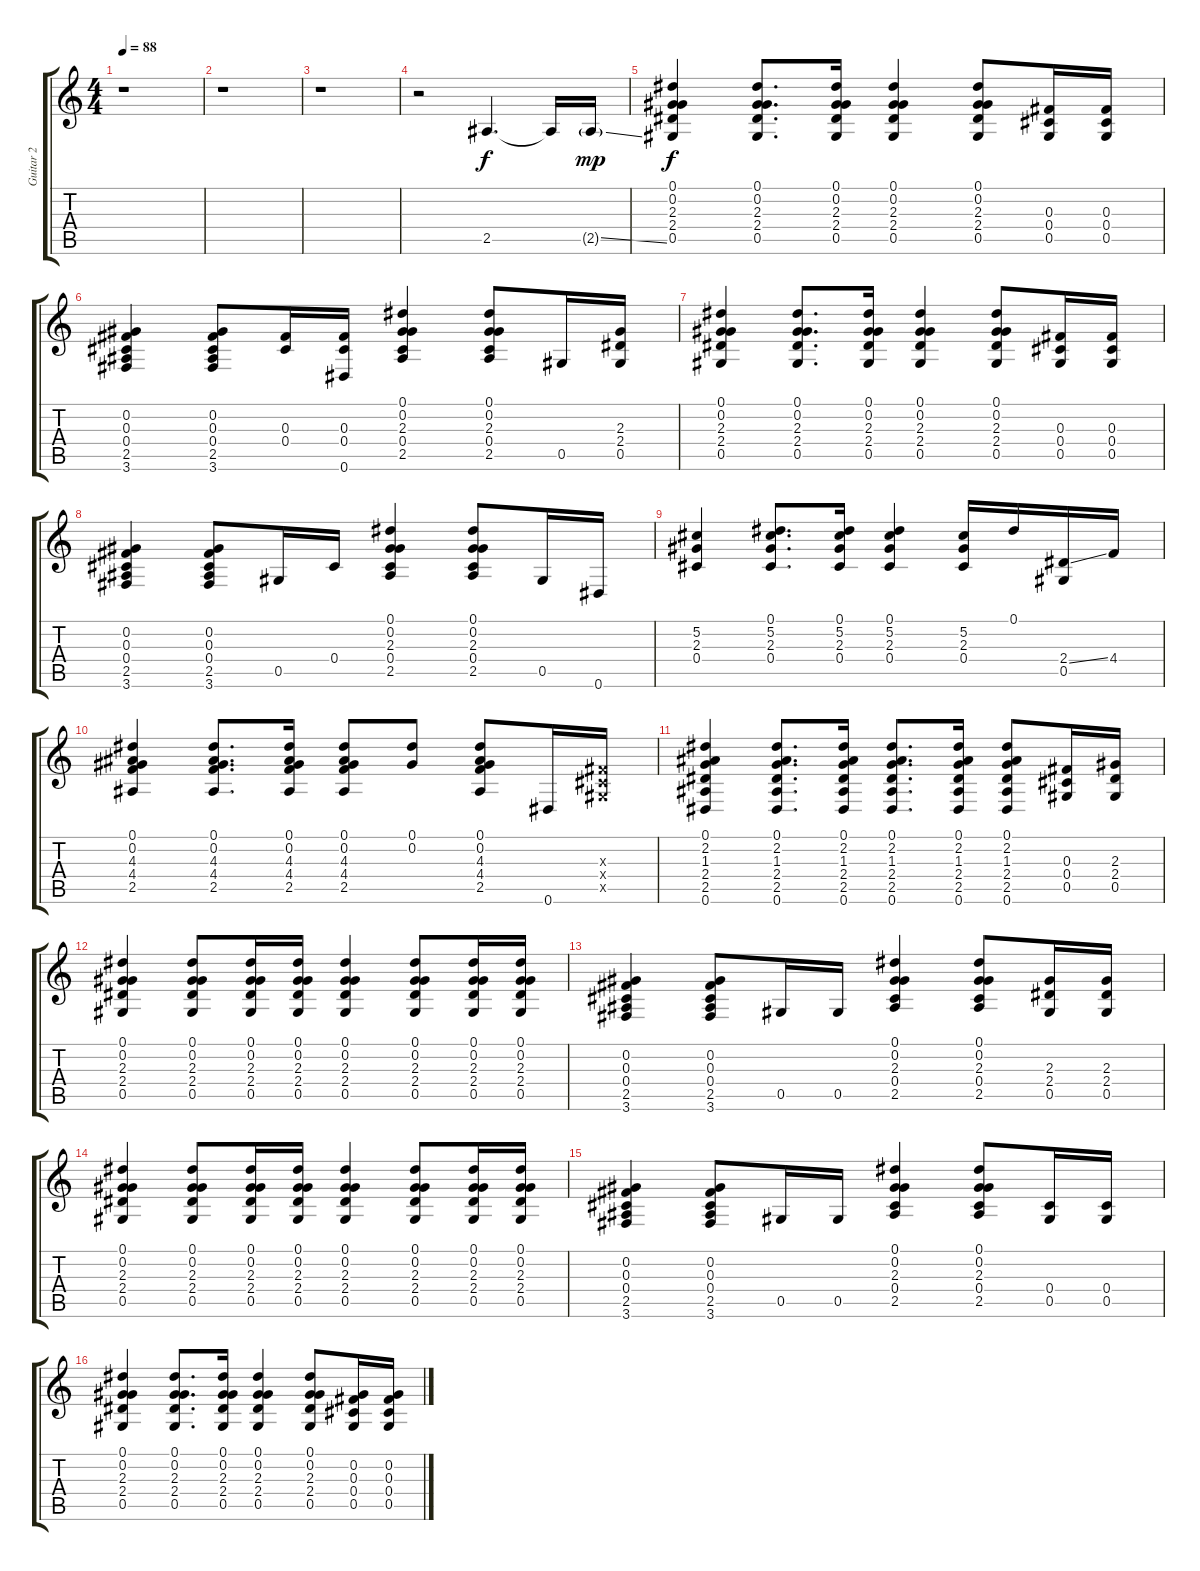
\track ("Guitar 2" "Guitar 2") {instrument overdrivenguitar}
\staff {score tabs}
\tuning (Eb4 Ab3 Gb3 Db3 Ab2 Eb2) {hide}
\ts (4 4)
\tempo 88
\clef g2
\ks c
r.1{dy f instrument overdrivenguitar} |
r.1 |
r.1 |
r.2 2.5.4{d} 2.5{t}.16 2.5{ss g}.16{dy mp} |
(0.1 0.2 2.3 2.4 0.5).4{dy f} (0.1 0.2 2.3 2.4 0.5).8{d} (0.1 0.2 2.3 2.4 0.5).16 (0.1 0.2 2.3 2.4 0.5).4 (0.1 0.2 2.3 2.4 0.5).8 (0.3 0.4 0.5).16 (0.3 0.4 0.5).16 |
(0.2 0.3 0.4 2.5 3.6).4 (0.2 0.3 0.4 2.5 3.6).8 (0.3 0.4).16 (0.3 0.4 0.6).16 (0.1 0.2 2.3 0.4 2.5).4 (0.1 0.2 2.3 0.4 2.5).8 0.5.16 (2.3 2.4 0.5).16 |
(0.1 0.2 2.3 2.4 0.5).4 (0.1 0.2 2.3 2.4 0.5).8{d} (0.1 0.2 2.3 2.4 0.5).16 (0.1 0.2 2.3 2.4 0.5).4 (0.1 0.2 2.3 2.4 0.5).8 (0.3 0.4 0.5).16 (0.3 0.4 0.5).16 |
(0.2 0.3 0.4 2.5 3.6).4 (0.2 0.3 0.4 2.5 3.6).8 0.5.16 0.4.16 (0.1 0.2 2.3 0.4 2.5).4 (0.1 0.2 2.3 0.4 2.5).8 0.5.16 0.6.16 |
(5.2 2.3 0.4).4 (0.1 5.2 2.3 0.4).8{d} (0.1 5.2 2.3 0.4).16 (0.1 5.2 2.3 0.4).4 (5.2 2.3 0.4).16 0.1.16 (2.4{ss} 0.5).16 4.4.16 |
(0.1 0.2 4.3 4.4 2.5).4 (0.1 0.2 4.3 4.4 2.5).8{d} (0.1 0.2 4.3 4.4 2.5).16 (0.1 0.2 4.3 4.4 2.5).8 (0.1 0.2).8 (0.1 0.2 4.3 4.4 2.5).8 0.6.16 (0.3{x} 0.4{x} 0.5{x}).16 |
(0.1 2.2 1.3 2.4 2.5 0.6).4 (0.1 2.2 1.3 2.4 2.5 0.6).8{d} (0.1 2.2 1.3 2.4 2.5 0.6).16 (0.1 2.2 1.3 2.4 2.5 0.6).8{d} (0.1 2.2 1.3 2.4 2.5 0.6).16 (0.1 2.2 1.3 2.4 2.5 0.6).8 (0.3 0.4 0.5).16 (2.3 2.4 0.5).16 |
(0.1 0.2 2.3 2.4 0.5).4 (0.1 0.2 2.3 2.4 0.5).8 (0.1 0.2 2.3 2.4 0.5).16 (0.1 0.2 2.3 2.4 0.5).16 (0.1 0.2 2.3 2.4 0.5).4 (0.1 0.2 2.3 2.4 0.5).8 (0.1 0.2 2.3 2.4 0.5).16 (0.1 0.2 2.3 2.4 0.5).16 |
(0.2 0.3 0.4 2.5 3.6).4 (0.2 0.3 0.4 2.5 3.6).8 0.5.16 0.5.16 (0.1 0.2 2.3 0.4 2.5).4 (0.1 0.2 2.3 0.4 2.5).8 (2.3 2.4 0.5).16 (2.3 2.4 0.5).16 |
(0.1 0.2 2.3 2.4 0.5).4 (0.1 0.2 2.3 2.4 0.5).8 (0.1 0.2 2.3 2.4 0.5).16 (0.1 0.2 2.3 2.4 0.5).16 (0.1 0.2 2.3 2.4 0.5).4 (0.1 0.2 2.3 2.4 0.5).8 (0.1 0.2 2.3 2.4 0.5).16 (0.1 0.2 2.3 2.4 0.5).16 |
(0.2 0.3 0.4 2.5 3.6).4 (0.2 0.3 0.4 2.5 3.6).8 0.5.16 0.5.16 (0.1 0.2 2.3 0.4 2.5).4 (0.1 0.2 2.3 0.4 2.5).8 (0.4 0.5).16 (0.4 0.5).16 |
(0.1 0.2 2.3 2.4 0.5).4 (0.1 0.2 2.3 2.4 0.5).8{d} (0.1 0.2 2.3 2.4 0.5).16 (0.1 0.2 2.3 2.4 0.5).4 (0.1 0.2 2.3 2.4 0.5).8 (0.2 0.3 0.4 0.5).16 (0.2 0.3 0.4 0.5).16
